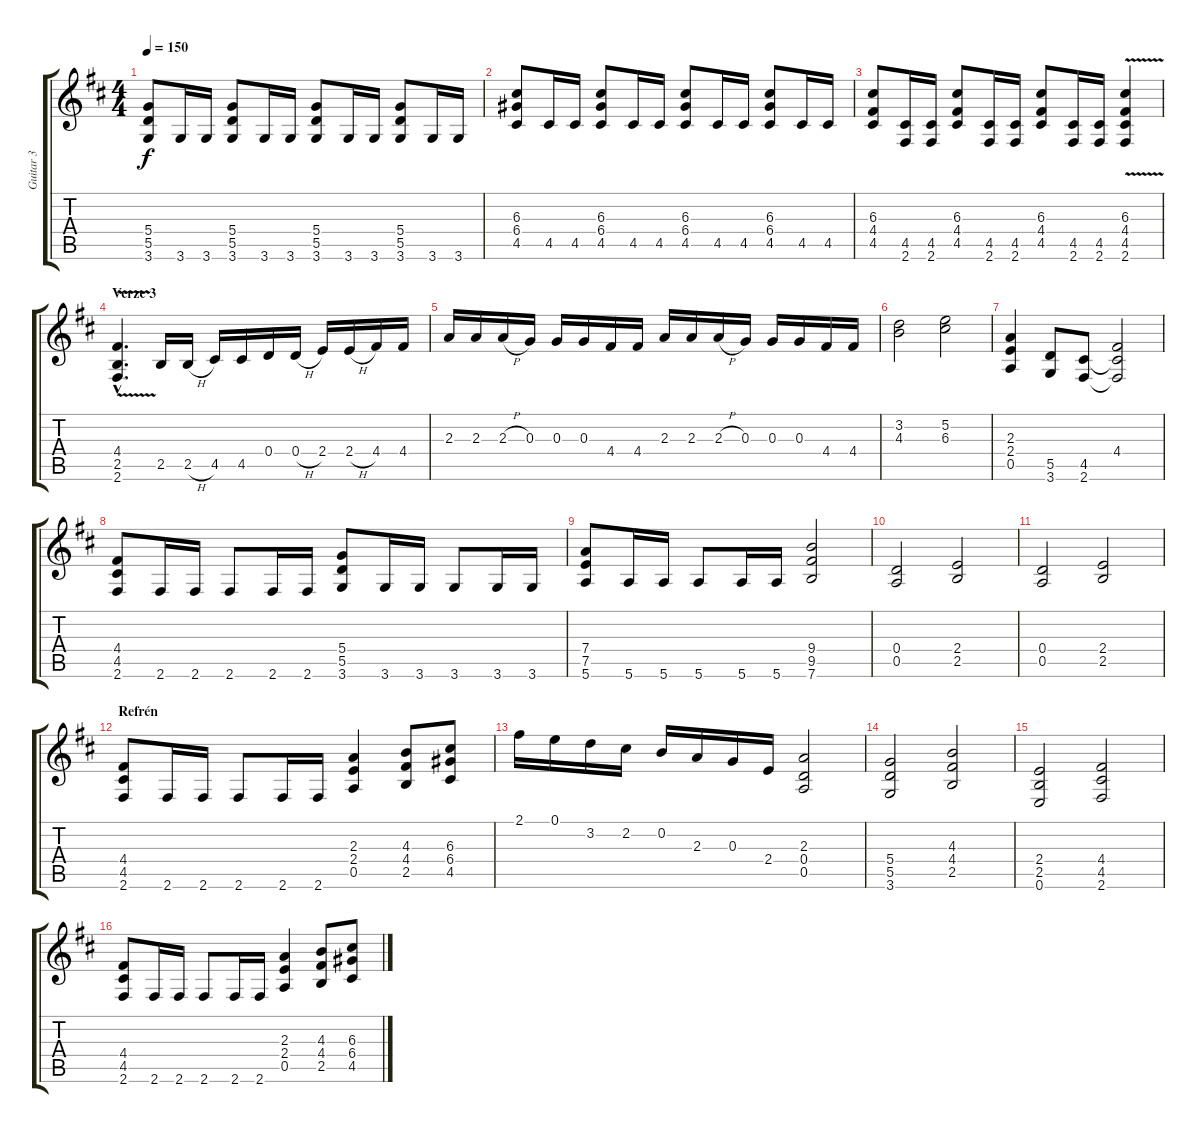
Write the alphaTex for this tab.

\track ("Guitar 3" "Guitar 3") {instrument distortionguitar}
\staff {score tabs}
\tuning (E4 B3 G3 D3 A2 E2) {hide}
\ts (4 4)
\tempo 150
\clef g2
\ks d
(5.4 5.5 3.6).8{dy f} 3.6.16 3.6.16 (5.4 5.5 3.6).8 3.6.16 3.6.16 (5.4 5.5 3.6).8 3.6.16 3.6.16 (5.4 5.5 3.6).8 3.6.16 3.6.16 |
(6.3 6.4 4.5).8 4.5.16 4.5.16 (6.3 6.4 4.5).8 4.5.16 4.5.16 (6.3 6.4 4.5).8 4.5.16 4.5.16 (6.3 6.4 4.5).8 4.5.16 4.5.16 |
(6.3 4.4 4.5).8 (4.5 2.6).16 (4.5 2.6).16 (6.3 4.4 4.5).8 (4.5 2.6).16 (4.5 2.6).16 (6.3 4.4 4.5).8 (4.5 2.6).16 (4.5 2.6).16 (6.3 4.4 4.5{v} 2.6).4 |
\section ("" "Verze 3")
(4.4{hac} 2.5{v hac} 2.6{hac}).4{d} 2.5.16 2.5{h}.16 4.5.16 4.5.16 0.4.16 0.4{h}.16 2.4.16 2.4{h}.16 4.4.16 4.4.16 |
2.3.16 2.3.16 2.3{h}.16 0.3.16 0.3.16 0.3.16 4.4.16 4.4.16 2.3.16 2.3.16 2.3{h}.16 0.3.16 0.3.16 0.3.16 4.4.16 4.4.16 |
(3.2 4.3).2 (5.2 6.3).2 |
(2.3 2.4 0.5).4 (5.5 3.6).8 (4.5 2.6).8 (4.4 4.5{t} 2.6{t}).2 |
(4.4 4.5 2.6).8 2.6.16 2.6.16 2.6.8 2.6.16 2.6.16 (5.4 5.5 3.6).8 3.6.16 3.6.16 3.6.8 3.6.16 3.6.16 |
(7.4 7.5 5.6).8 5.6.16 5.6.16 5.6.8 5.6.16 5.6.16 (9.4 9.5 7.6).2 |
(0.4 0.5).2 (2.4 2.5).2 |
(0.4 0.5).2 (2.4 2.5).2 |
\section ("" "Refrén")
(4.4 4.5 2.6).8 2.6.16 2.6.16 2.6.8 2.6.16 2.6.16 (2.3 2.4 0.5).4 (4.3 4.4 2.5).8 (6.3 6.4 4.5).8 |
2.1.16 0.1.16 3.2.16 2.2.16 0.2.16 2.3.16 0.3.16 2.4.16 (2.3 0.4 0.5).2 |
(5.4 5.5 3.6).2 (4.3 4.4 2.5).2 |
(2.4 2.5 0.6).2 (4.4 4.5 2.6).2 |
(4.4 4.5 2.6).8 2.6.16 2.6.16 2.6.8 2.6.16 2.6.16 (2.3 2.4 0.5).4 (4.3 4.4 2.5).8 (6.3 6.4 4.5).8
